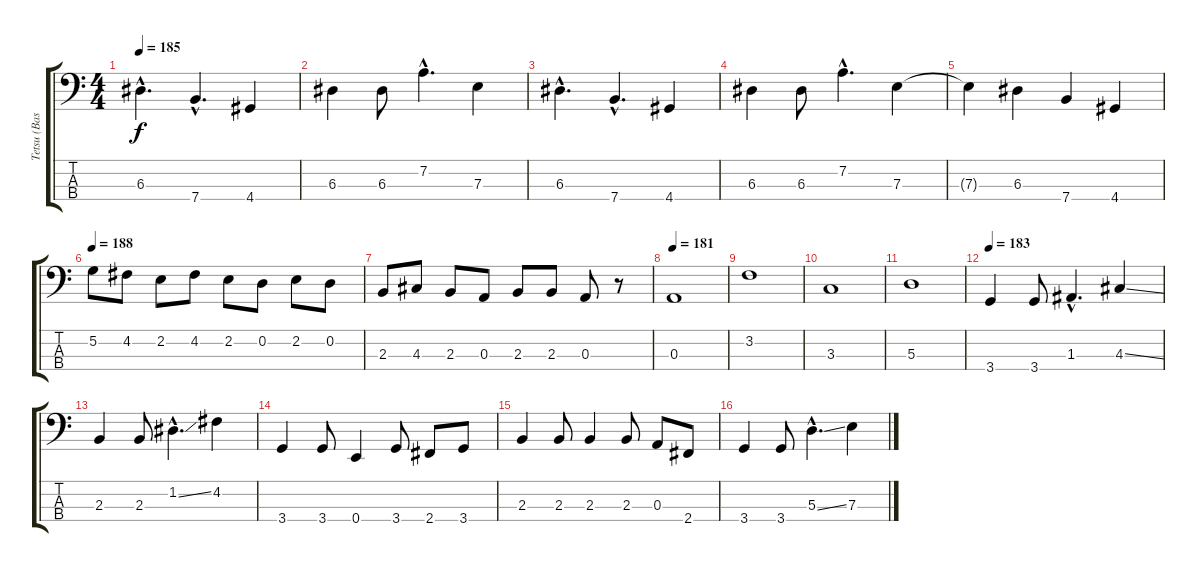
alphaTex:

\track ("Tetsu (Bass)" "Tetsu (Bas") {instrument electricbasspick}
\staff {score tabs}
\tuning (G2 D2 A1 E1) {hide}
\ts (4 4)
\tempo 185
\clef f4
\ks c
6.3{hac}.4{d dy f} 7.4{hac}.4{d} 4.4.4 |
6.3.4 6.3.8 7.2{hac}.4{d} 7.3.4 |
6.3{hac}.4{d} 7.4{hac}.4{d} 4.4.4 |
6.3.4 6.3.8 7.2{hac}.4{d} 7.3.4 |
7.3{t}.4 6.3.4 7.4.4 4.4.4 |
\tempo 188
5.2.8 4.2.8 2.2.8 4.2.8 2.2.8 0.2.8 2.2.8 0.2.8 |
2.3.8 4.3.8 2.3.8 0.3.8 2.3.8 2.3.8 0.3.8 r.8 |
\tempo 181
0.3.1 |
3.2.1 |
3.3.1 |
5.3.1 |
\tempo 183
3.4.4 3.4.8 1.3{hac}.4{d} 4.3{ss}.4 |
2.3.4 2.3.8 1.2{ss hac}.4{d} 4.2.4 |
3.4.4 3.4.8 0.4.4 3.4.8 2.4.8 3.4.8 |
2.3.4 2.3.8 2.3.4 2.3.8 0.3.8 2.4.8 |
3.4.4 3.4.8 5.3{ss hac}.4{d} 7.3.4
